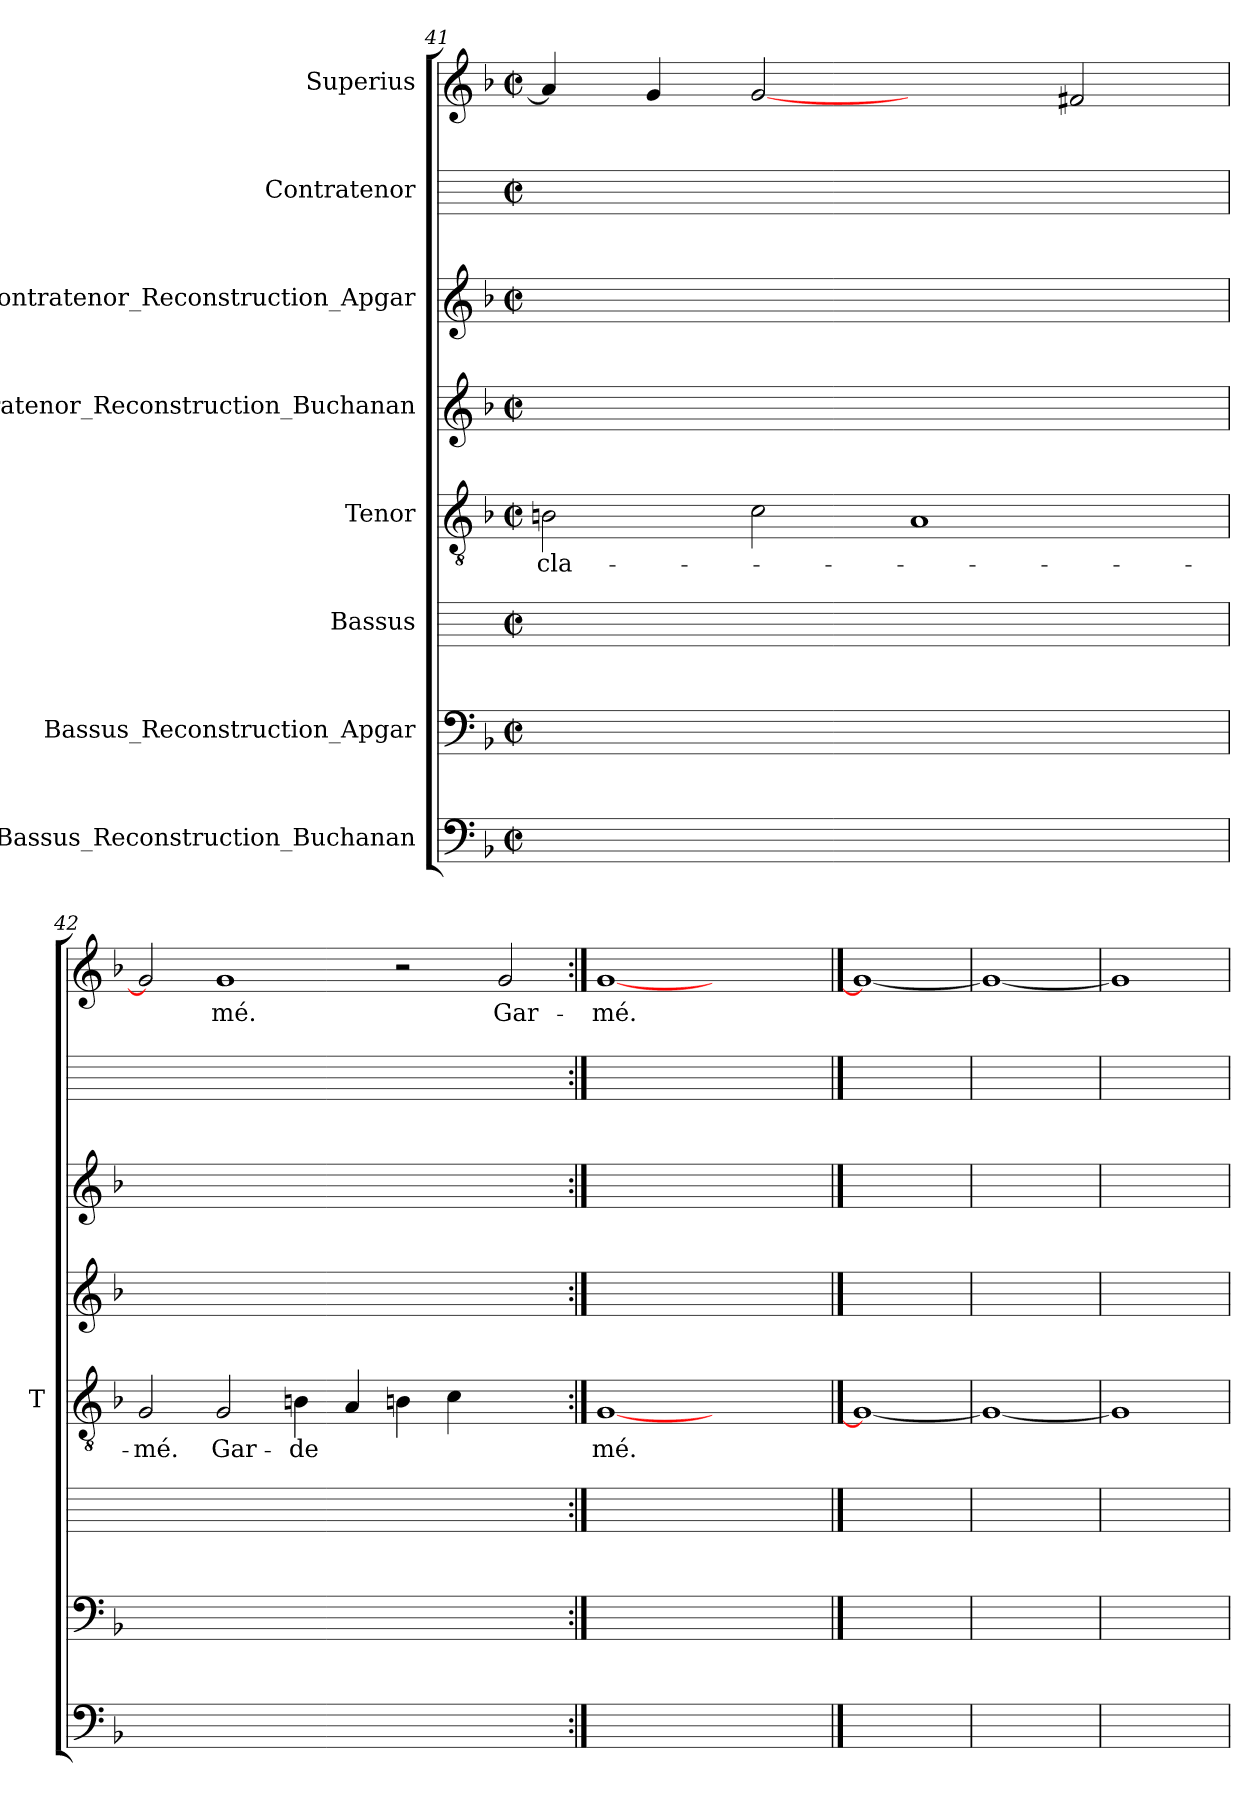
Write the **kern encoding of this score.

**kern	**kern	**kern	**kern	**text	**kern	**kern	**kern	**kern	**text
*part8	*part7	*part6	*part5	*part5	*part4	*part3	*part2	*part1	*part1
*staff8	*staff7	*staff6	*staff5	*staff5	*staff4	*staff3	*staff2	*staff1	*staff1
*I"Bassus_Reconstruction_Buchanan	*I"Bassus_Reconstruction_Apgar	*I"Bassus	*I"Tenor	*	*I"Contratenor_Reconstruction_Buchanan	*I"Contratenor_Reconstruction_Apgar	*I"Contratenor	*I"Superius	*
*	*	*	*I'T	*	*	*	*	*	*
*clefF4	*clefF4	*	*clefGv2	*	*clefG2	*clefG2	*	*clefG2	*
*k[b-]	*k[b-]	*	*k[b-]	*	*k[b-]	*k[b-]	*	*k[b-]	*
*F:	*F:	*	*F:	*	*F:	*F:	*	*F:	*
*M2/2	*M2/2	*M2/2	*M2/2	*	*M2/2	*M2/2	*M2/2	*M2/2	*
*met(c|)	*met(c|)	*met(c|)	*met(c|)	*	*met(c|)	*met(c|)	*met(c|)	*met(c|)	*
=41	=41	=41	=41	=41	=41	=41	=41	=41	=41
1ryy	1ryy	1ryy	2Bn	cla-	1ryy	1ryy	1ryy	4a]	.
.	.	.	.	.	.	.	.	4g	.
.	.	.	2c	.	.	.	.	[2g	.
1ryy	1ryy	1ryy	1A	.	1ryy	1ryy	1ryy	2ryy	.
.	.	.	.	.	.	.	.	2f#X	.
=42	=42	=42	=42	=42	=42	=42	=42	=42	=42
1ryy	1ryy	1ryy	2G	-mé.	1ryy	1ryy	1ryy	2g]	.
.	.	.	2G	Gar-	.	.	.	1g	-mé.
1ryy	1ryy	1ryy	4Bn	-de	1ryy	1ryy	1ryy	.	.
.	.	.	4A	.	.	.	.	.	.
.	.	.	4Bn	.	.	.	.	2r	.
.	.	.	4c	.	.	.	.	.	.
2ryy	2ryy	2ryy	2ryy	.	2ryy	2ryy	2ryy	2g	Gar-
=43:|!	=43:|!	=43:|!	=43:|!	=43:|!	=43:|!	=43:|!	=43:|!	=43:|!	=43:|!
1ryy	1ryy	1ryy	[1G	-mé.	1ryy	1ryy	1ryy	[1g	-mé.
1ryy	1ryy	1ryy	1ryy	.	1ryy	1ryy	1ryy	1ryy	.
==44	==44	==44	==44	==44	==44	==44	==44	==44	==44
1ryy	1ryy	1ryy	1G_	.	1ryy	1ryy	1ryy	1g_	.
=45	=45	=45	=45	=45	=45	=45	=45	=45	=45
1ryy	1ryy	1ryy	1G_	.	1ryy	1ryy	1ryy	1g_	.
=46	=46	=46	=46	=46	=46	=46	=46	=46	=46
1ryy	1ryy	1ryy	1G]	.	1ryy	1ryy	1ryy	1g]	.
=	=	=	=	=	=	=	=	=	=
*-	*-	*-	*-	*-	*-	*-	*-	*-	*-
